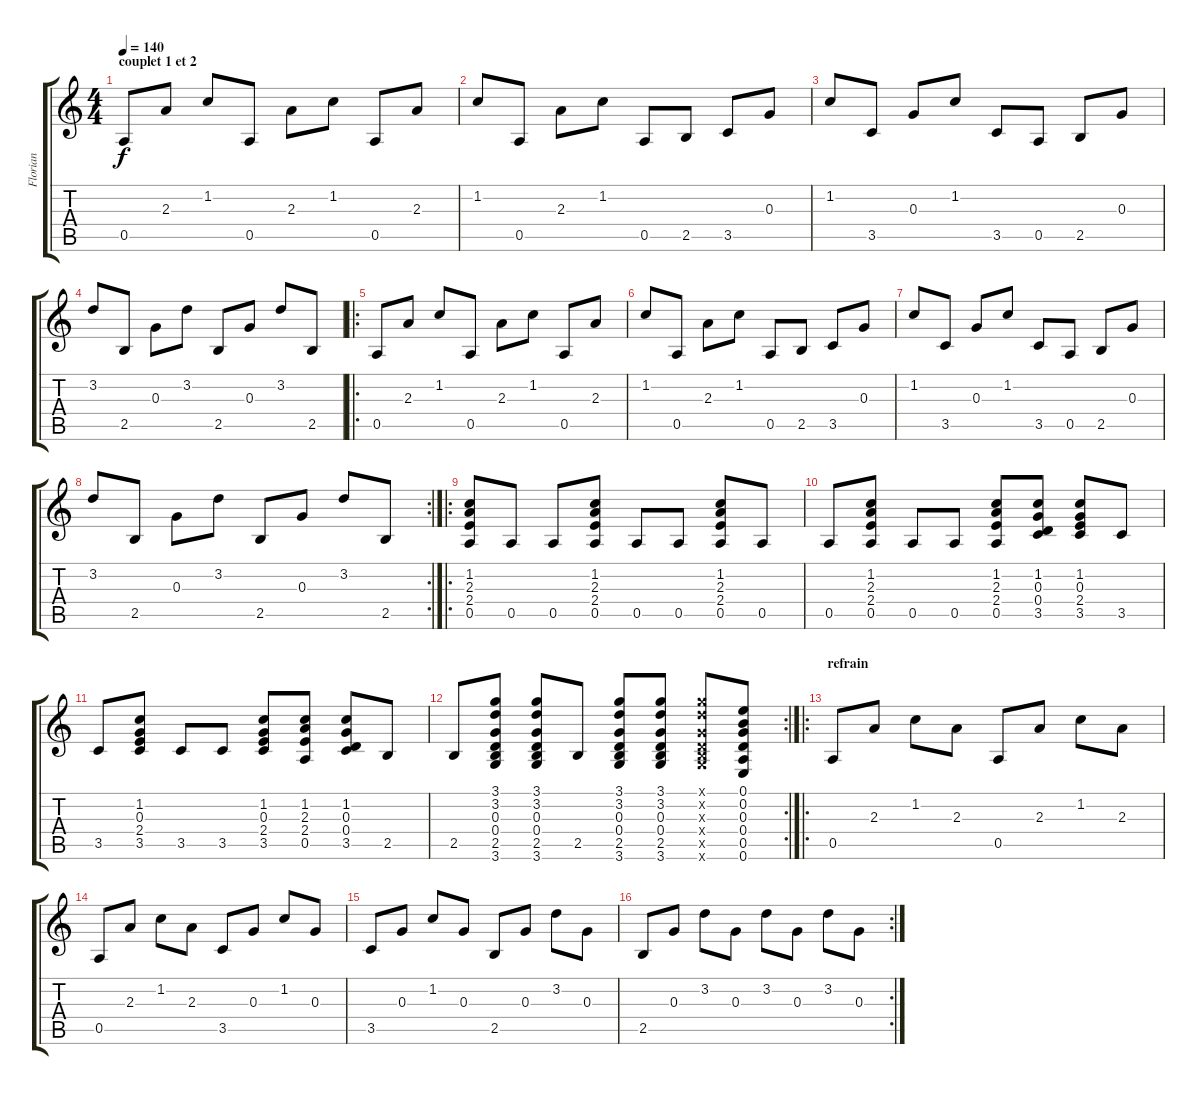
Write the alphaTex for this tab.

\track ("Florian" "Florian") {instrument distortionguitar}
\staff {score tabs}
\tuning (E4 B3 G3 D3 A2 E2) {hide}
\ts (4 4)
\section ("" "couplet 1 et 2")
\tempo 140
\clef g2
\ks c
0.5.8{dy f} 2.3.8 1.2.8 0.5.8 2.3.8 1.2.8 0.5.8 2.3.8 |
1.2.8 0.5.8 2.3.8 1.2.8 0.5.8 2.5.8 3.5.8 0.3.8 |
1.2.8 3.5.8 0.3.8 1.2.8 3.5.8 0.5.8 2.5.8 0.3.8 |
3.2.8 2.5.8 0.3.8 3.2.8 2.5.8 0.3.8 3.2.8 2.5.8 |
\ro
0.5.8 2.3.8 1.2.8 0.5.8 2.3.8 1.2.8 0.5.8 2.3.8 |
1.2.8 0.5.8 2.3.8 1.2.8 0.5.8 2.5.8 3.5.8 0.3.8 |
1.2.8 3.5.8 0.3.8 1.2.8 3.5.8 0.5.8 2.5.8 0.3.8 |
\rc 2
3.2.8 2.5.8 0.3.8 3.2.8 2.5.8 0.3.8 3.2.8 2.5.8 |
\ro
(1.2 2.3 2.4 0.5).8 0.5.8 0.5.8 (1.2 2.3 2.4 0.5).8 0.5.8 0.5.8 (1.2 2.3 2.4 0.5).8 0.5.8 |
0.5.8 (1.2 2.3 2.4 0.5).8 0.5.8 0.5.8 (1.2 2.3 2.4 0.5).8 (1.2 0.3 0.4 3.5).8 (1.2 0.3 2.4 3.5).8 3.5.8 |
3.5.8 (1.2 0.3 2.4 3.5).8 3.5.8 3.5.8 (1.2 0.3 2.4 3.5).8 (1.2 2.3 2.4 0.5).8 (1.2 0.3 0.4 3.5).8 2.5.8 |
\rc 2
2.5.8 (3.1 3.2 0.3 0.4 2.5 3.6).8 (3.1 3.2 0.3 0.4 2.5 3.6).8 2.5.8 (3.1 3.2 0.3 0.4 2.5 3.6).8 (3.1 3.2 0.3 0.4 2.5 3.6).8 (3.1{x} 3.2{x} 0.3{x} 0.4{x} 2.5{x} 3.6{x}).8 (0.1 0.2 0.3 0.4 0.5 0.6).8 |
\ro
\section ("" "refrain")
0.5.8 2.3.8 1.2.8 2.3.8 0.5.8 2.3.8 1.2.8 2.3.8 |
0.5.8 2.3.8 1.2.8 2.3.8 3.5.8 0.3.8 1.2.8 0.3.8 |
3.5.8 0.3.8 1.2.8 0.3.8 2.5.8 0.3.8 3.2.8 0.3.8 |
\rc 2
2.5.8 0.3.8 3.2.8 0.3.8 3.2.8 0.3.8 3.2.8 0.3.8
